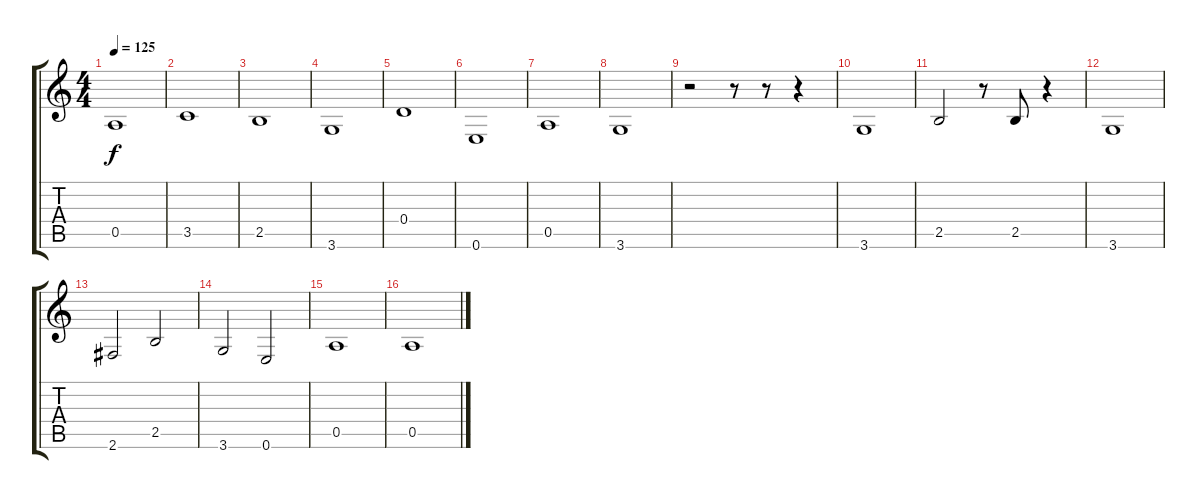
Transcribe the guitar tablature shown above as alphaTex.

\track "" {instrument distortionguitar}
\staff {score tabs}
\tuning (E4 B3 G3 D3 A2 E2) {hide}
\ts (4 4)
\tempo 125
\clef g2
\ks c
0.5.1{dy f} |
3.5.1 |
2.5.1 |
3.6.1 |
0.4.1 |
0.6.1 |
0.5.1 |
3.6.1 |
r.2 r.8 r.8 r.4 |
3.6.1 |
2.5.2 r.8 2.5.8 r.4 |
3.6.1 |
2.6.2 2.5.2 |
3.6.2 0.6.2 |
0.5.1 |
0.5.1
